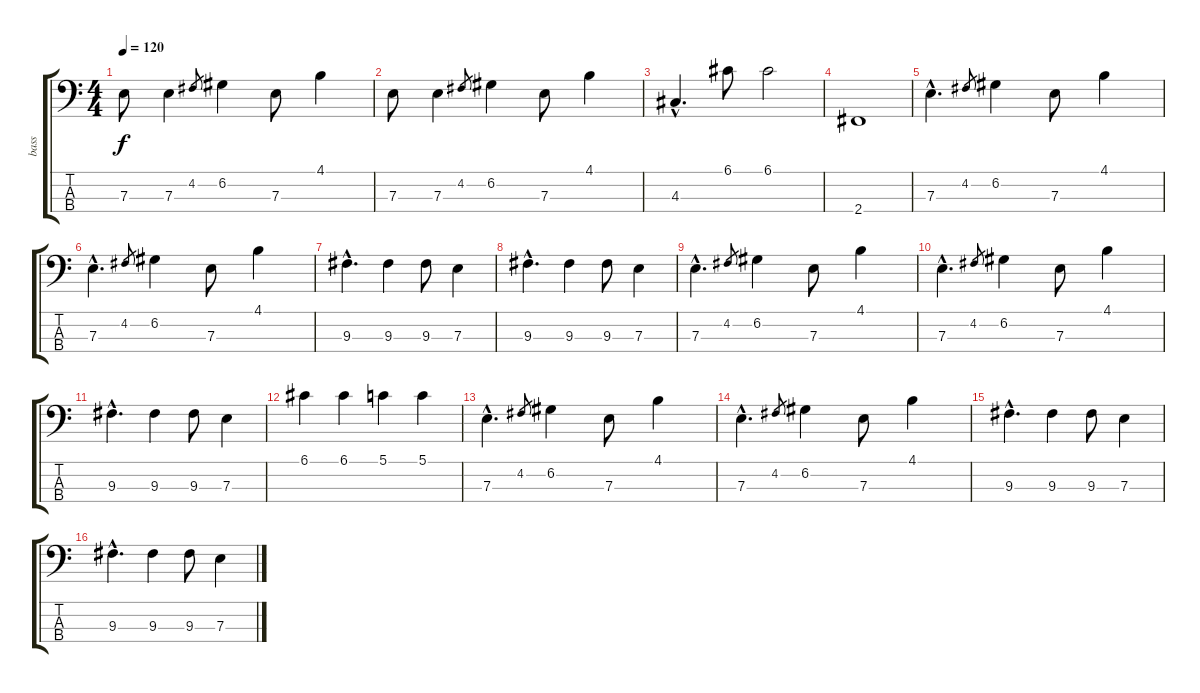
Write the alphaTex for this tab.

\track ("bass" "bass") {instrument electricbassfinger}
\staff {score tabs}
\tuning (G2 D2 A1 E1) {hide}
\ts (4 4)
\tempo 120
\clef f4
\ks c
7.3.8{dy f} 7.3.4 4.2.8{gr} 6.2.4 7.3.8 4.1.4 |
7.3.8 7.3.4 4.2.8{gr} 6.2.4 7.3.8 4.1.4 |
4.3{hac}.4{d} 6.1.8 6.1.2 |
2.4.1 |
7.3{hac}.4{d} 4.2.8{gr} 6.2.4 7.3.8 4.1.4 |
7.3{hac}.4{d} 4.2.8{gr} 6.2.4 7.3.8 4.1.4 |
9.3{hac}.4{d} 9.3.4 9.3.8 7.3.4 |
9.3{hac}.4{d} 9.3.4 9.3.8 7.3.4 |
7.3{hac}.4{d} 4.2.8{gr} 6.2.4 7.3.8 4.1.4 |
7.3{hac}.4{d} 4.2.8{gr} 6.2.4 7.3.8 4.1.4 |
9.3{hac}.4{d} 9.3.4 9.3.8 7.3.4 |
6.1.4 6.1.4 5.1.4 5.1.4 |
7.3{hac}.4{d} 4.2.8{gr} 6.2.4 7.3.8 4.1.4 |
7.3{hac}.4{d} 4.2.8{gr} 6.2.4 7.3.8 4.1.4 |
9.3{hac}.4{d} 9.3.4 9.3.8 7.3.4 |
9.3{hac}.4{d} 9.3.4 9.3.8 7.3.4
